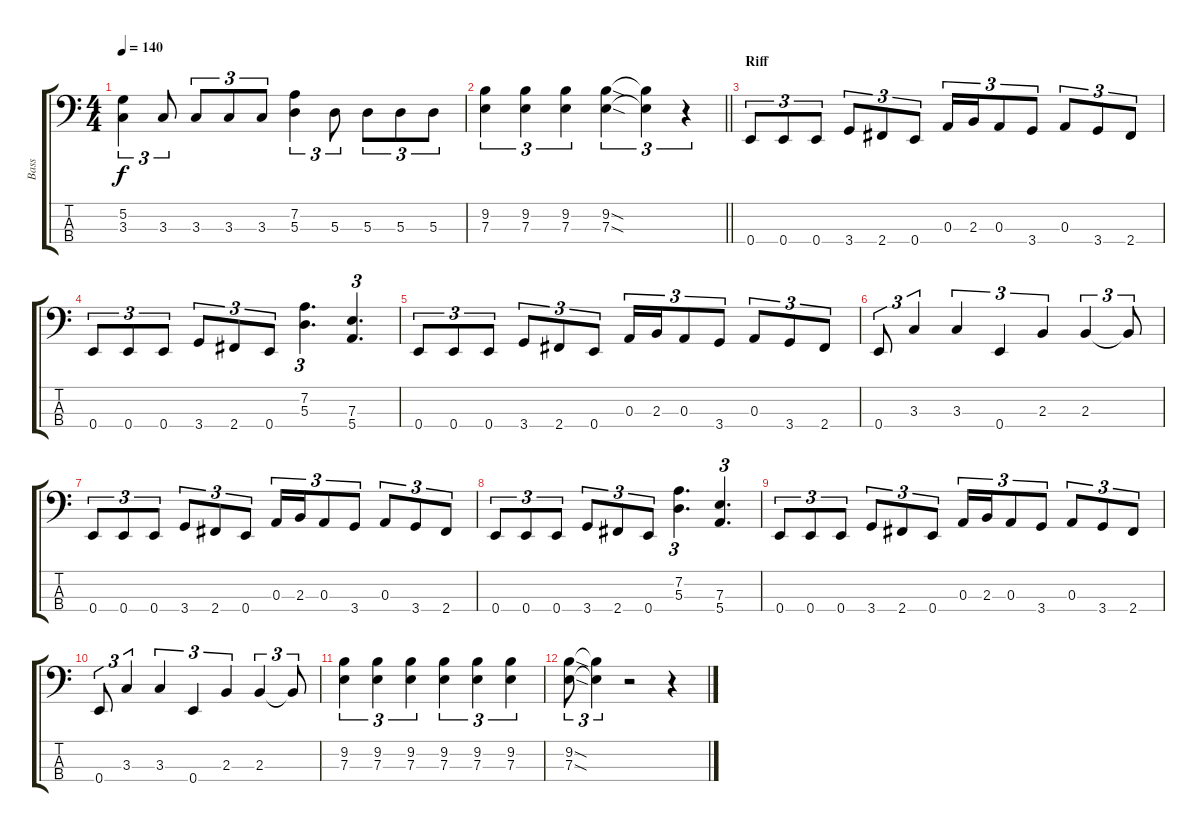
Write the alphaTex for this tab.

\track ("Bass" "Bass") {instrument electricbassfinger}
\staff {score tabs}
\tuning (G2 D2 A1 E1) {hide}
\ts (4 4)
\tempo 140
\clef f4
\ks c
(5.2 3.3).4{tu (3 2) dy f} 3.3.8{tu (3 2)} 3.3.8{tu (3 2)} 3.3.8{tu (3 2)} 3.3.8{tu (3 2)} (7.2 5.3).4{tu (3 2)} 5.3.8{tu (3 2)} 5.3.8{tu (3 2)} 5.3.8{tu (3 2)} 5.3.8{tu (3 2)} |
\barLineRight lightlight
(9.2 7.3).4{tu (3 2)} (9.2 7.3).4{tu (3 2)} (9.2 7.3).4{tu (3 2)} (9.2{sod} 7.3{sod}).4{tu (3 2)} (9.2{t} 7.3{t}).4{tu (3 2)} r.4{tu (3 2)} |
\section ("" "Riff")
0.4.8{tu (3 2)} 0.4.8{tu (3 2)} 0.4.8{tu (3 2)} 3.4.8{tu (3 2)} 2.4.8{tu (3 2)} 0.4.8{tu (3 2)} 0.3.16{tu (3 2)} 2.3.16{tu (3 2)} 0.3.8{tu (3 2)} 3.4.8{tu (3 2)} 0.3.8{tu (3 2)} 3.4.8{tu (3 2)} 2.4.8{tu (3 2)} |
0.4.8{tu (3 2)} 0.4.8{tu (3 2)} 0.4.8{tu (3 2)} 3.4.8{tu (3 2)} 2.4.8{tu (3 2)} 0.4.8{tu (3 2)} (7.2 5.3).4{d tu (3 2)} (7.3 5.4).4{d tu (3 2)} |
0.4.8{tu (3 2)} 0.4.8{tu (3 2)} 0.4.8{tu (3 2)} 3.4.8{tu (3 2)} 2.4.8{tu (3 2)} 0.4.8{tu (3 2)} 0.3.16{tu (3 2)} 2.3.16{tu (3 2)} 0.3.8{tu (3 2)} 3.4.8{tu (3 2)} 0.3.8{tu (3 2)} 3.4.8{tu (3 2)} 2.4.8{tu (3 2)} |
0.4.8{tu (3 2)} 3.3.4{tu (3 2)} 3.3.4{tu (3 2)} 0.4.4{tu (3 2)} 2.3.4{tu (3 2)} 2.3.4{tu (3 2)} 2.3{t}.8{tu (3 2)} |
0.4.8{tu (3 2)} 0.4.8{tu (3 2)} 0.4.8{tu (3 2)} 3.4.8{tu (3 2)} 2.4.8{tu (3 2)} 0.4.8{tu (3 2)} 0.3.16{tu (3 2)} 2.3.16{tu (3 2)} 0.3.8{tu (3 2)} 3.4.8{tu (3 2)} 0.3.8{tu (3 2)} 3.4.8{tu (3 2)} 2.4.8{tu (3 2)} |
0.4.8{tu (3 2)} 0.4.8{tu (3 2)} 0.4.8{tu (3 2)} 3.4.8{tu (3 2)} 2.4.8{tu (3 2)} 0.4.8{tu (3 2)} (7.2 5.3).4{d tu (3 2)} (7.3 5.4).4{d tu (3 2)} |
0.4.8{tu (3 2)} 0.4.8{tu (3 2)} 0.4.8{tu (3 2)} 3.4.8{tu (3 2)} 2.4.8{tu (3 2)} 0.4.8{tu (3 2)} 0.3.16{tu (3 2)} 2.3.16{tu (3 2)} 0.3.8{tu (3 2)} 3.4.8{tu (3 2)} 0.3.8{tu (3 2)} 3.4.8{tu (3 2)} 2.4.8{tu (3 2)} |
0.4.8{tu (3 2)} 3.3.4{tu (3 2)} 3.3.4{tu (3 2)} 0.4.4{tu (3 2)} 2.3.4{tu (3 2)} 2.3.4{tu (3 2)} 2.3{t}.8{tu (3 2)} |
(9.2 7.3).4{tu (3 2)} (9.2 7.3).4{tu (3 2)} (9.2 7.3).4{tu (3 2)} (9.2 7.3).4{tu (3 2)} (9.2 7.3).4{tu (3 2)} (9.2 7.3).4{tu (3 2)} |
(9.2{sod} 7.3{sod}).8{tu (3 2)} (9.2{t} 7.3{t}).4{tu (3 2)} r.2 r.4
